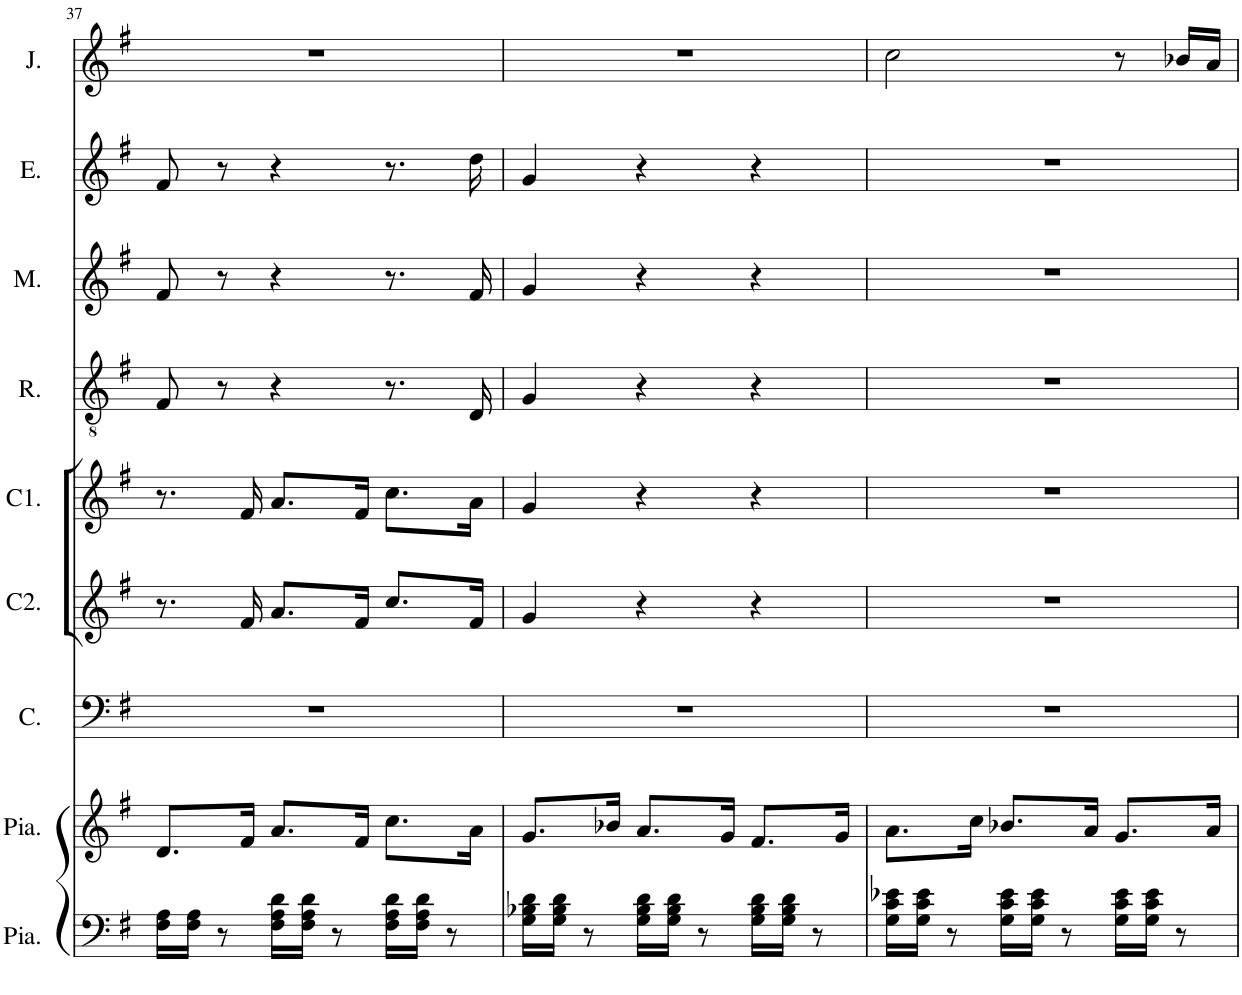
**kern	**kern	**kern	**kern	**kern	**kern	**kern	**kern	**kern
*part9	*part8	*part7	*part6	*part5	*part4	*part3	*part2	*part1
*staff9	*staff8	*staff7	*staff6	*staff5	*staff4	*staff3	*staff2	*staff1
*I"Piano	*I"Piano	*I"commissionnaire	*I"Choeur2	*I"Choeur1	*I"Raphaël	*I"Mariette	*I"Emma	*I"Jeanne
*I'Pia.	*I'Pia.	*I'C.	*I'C2.	*I'C1.	*I'R.	*I'M.	*I'E.	*I'J.
!!LO:PB:g=z
*clefF4	*clefG2	*clefF4	*clefG2	*clefG2	*clefGv2	*clefG2	*clefG2	*clefG2
*	*	*Trd12c21	*	*	*Trd1c2	*Trd4c7	*Trd1c2	*
*k[f#]	*k[f#]	*k[f#]	*k[f#]	*k[f#]	*k[f#]	*k[f#]	*k[f#]	*k[f#]
*M3/4	*M3/4	*M3/4	*M3/4	*M3/4	*M3/4	*M3/4	*M3/4	*M3/4
=37	=37	=37	=37	=37	=37	=37	=37	=37
16F#\ 16A\LL	8.d/L	2.r	8.r	8.r	8F#/	8f#/	8f#/	2.r
16F#\ 16A\JJ	.	.	.	.	.	.	.	.
8r	.	.	.	.	8r	8r	8r	.
.	16f#/Jk	.	16f#/	16f#/	.	.	.	.
16F#\ 16A\ 16d\LL	8.a/L	.	8.a/L	8.a/L	4r	4r	4r	.
16F#\ 16A\ 16d\JJ	.	.	.	.	.	.	.	.
8r	.	.	.	.	.	.	.	.
.	16f#/Jk	.	16f#/Jk	16f#/Jk	.	.	.	.
16F#\ 16A\ 16d\LL	8.cc\L	.	8.cc/L	8.cc\L	8.r	8.r	8.r	.
16F#\ 16A\ 16d\JJ	.	.	.	.	.	.	.	.
8r	.	.	.	.	.	.	.	.
.	16a\Jk	.	16f#/Jk	16a\Jk	16D/	16f#/	16dd\	.
=38	=38	=38	=38	=38	=38	=38	=38	=38
16G\ 16B-X\ 16d\LL	8.g/L	2.r	4g/	4g/	4G/	4g/	4g/	2.r
16G\ 16B-\ 16d\JJ	.	.	.	.	.	.	.	.
8r	.	.	.	.	.	.	.	.
.	16b-X/Jk	.	.	.	.	.	.	.
16G\ 16B-\ 16d\LL	8.a/L	.	4r	4r	4r	4r	4r	.
16G\ 16B-\ 16d\JJ	.	.	.	.	.	.	.	.
8r	.	.	.	.	.	.	.	.
.	16g/Jk	.	.	.	.	.	.	.
16G\ 16B-\ 16d\LL	8.f#/L	.	4r	4r	4r	4r	4r	.
16G\ 16B-\ 16d\JJ	.	.	.	.	.	.	.	.
8r	.	.	.	.	.	.	.	.
.	16g/Jk	.	.	.	.	.	.	.
=39	=39	=39	=39	=39	=39	=39	=39	=39
16G\ 16c\ 16e-X\LL	8.a\L	2.r	2.r	2.r	2.r	2.r	2.r	2cc\
16G\ 16c\ 16e-\JJ	.	.	.	.	.	.	.	.
8r	.	.	.	.	.	.	.	.
.	16cc\Jk	.	.	.	.	.	.	.
16G\ 16c\ 16e-\LL	8.b-X/L	.	.	.	.	.	.	.
16G\ 16c\ 16e-\JJ	.	.	.	.	.	.	.	.
8r	.	.	.	.	.	.	.	.
.	16a/Jk	.	.	.	.	.	.	.
16G\ 16c\ 16e-\LL	8.g/L	.	.	.	.	.	.	8r
16G\ 16c\ 16e-\JJ	.	.	.	.	.	.	.	.
8r	.	.	.	.	.	.	.	16b-X/LL
.	16a/Jk	.	.	.	.	.	.	16a/JJ
=	=	=	=	=	=	=	=	=
*-	*-	*-	*-	*-	*-	*-	*-	*-
